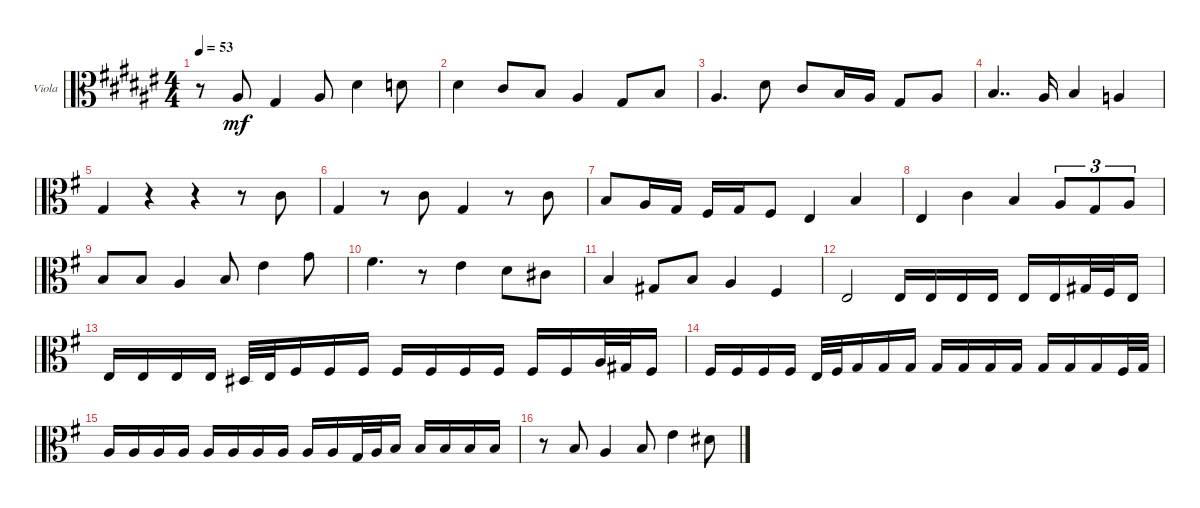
\defaultSystemsLayout 4
\bracketExtendMode groupsimilarinstruments
\firstSystemTrackNameOrientation horizontal
\otherSystemsTrackNameOrientation horizontal
\track ("Viola" "Viola") {instrument viola}
\staff {score}
\tuning (A4 D4 G3 C3)
\ts (4 4)
\tempo 53
\clef c3
\ks d#minor
r.8{dy mf instrument viola} 3.3.8 1.3.4 3.3.8 8.3.4 7.3.8 |
1.2.4 6.3.8 4.3.8 3.3.4 1.3.8 4.3.8 |
3.3.4{d} 8.3.8 6.3.8 4.3.16 3.3.16 1.3.8 3.3.8 |
4.3.4{dd} 3.3.16 4.3.4 2.3.4 |
\ks eminor
0.3.4 r.4 r.4 r.8 5.3.8 |
0.3.4 r.8 5.3.8 0.3.4 r.8 5.3.8 |
4.3.8 2.3.16 0.3.16 6.4.16 7.4.16 6.4.8 4.4.4 4.3.4 |
4.4.4 5.3.4 4.3.4 2.3.8{tu (3 2)} 0.3.8{tu (3 2)} 2.3.8{tu (3 2)} |
4.3.8 4.3.8 2.3.4 4.3.8 9.3.4 5.2.8 |
4.2.4{d} r.8 2.2.4 7.3.8 6.3.8 |
4.3.4 1.3.8 4.3.8 2.3.4 6.4.4 |
4.4.2 4.4.16 4.4.16 4.4.16 4.4.16 4.4.16 4.4.16 8.4.32 6.4.32 4.4.16 |
4.4.16 4.4.16 4.4.16 4.4.16 3.4.32 4.4.32 6.4.16 6.4.16 6.4.16 6.4.16 6.4.16 6.4.16 6.4.16 6.4.16 6.4.16 9.4.32 8.4.32 6.4.16 |
6.4.16 6.4.16 6.4.16 6.4.16 4.4.32 6.4.32 7.4.16 7.4.16 7.4.16 7.4.16 7.4.16 7.4.16 7.4.16 7.4.16 7.4.16 7.4.16 6.4.32 7.4.32 |
9.4.16 9.4.16 9.4.16 9.4.16 9.4.16 9.4.16 9.4.16 2.3.16 2.3.16 2.3.16 7.4.32 9.4.32 4.3.16 4.3.16 4.3.16 4.3.16 4.3.16 |
r.8 4.3.8 2.3.4 4.3.8 9.3.4 8.3.8
